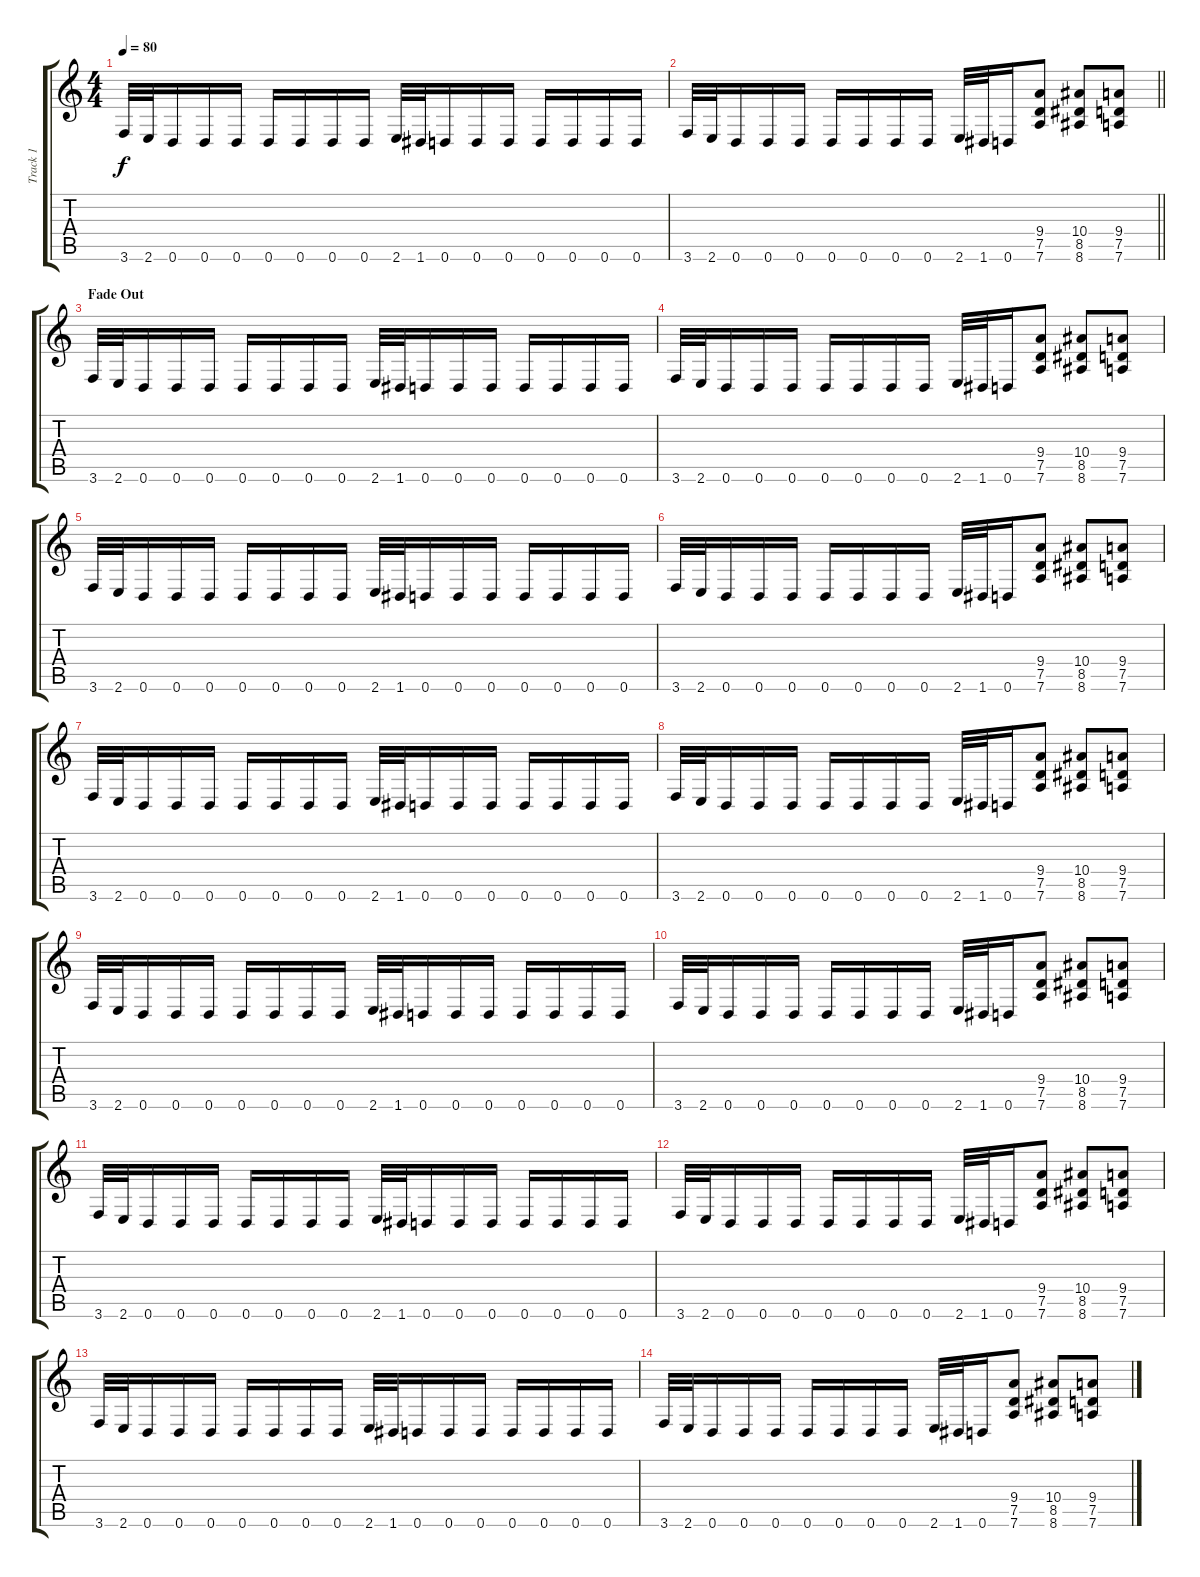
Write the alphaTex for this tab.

\track ("Track 1" "Track 1") {instrument distortionguitar}
\staff {score tabs}
\tuning (D4 A3 F3 C3 G2 D2) {hide}
\ts (4 4)
\tempo 80
\clef g2
\ks c
3.6.32{dy f} 2.6.32 0.6.16 0.6.16 0.6.16 0.6.16 0.6.16 0.6.16 0.6.16 2.6.32 1.6.32 0.6.16 0.6.16 0.6.16 0.6.16 0.6.16 0.6.16 0.6.16 |
\barLineRight lightlight
3.6.32 2.6.32 0.6.16 0.6.16 0.6.16 0.6.16 0.6.16 0.6.16 0.6.16 2.6.32 1.6.32 0.6.16 (9.4 7.5 7.6).8 (10.4 8.5 8.6).8 (9.4 7.5 7.6).8 |
\section ("" "Fade Out")
3.6.32{volume 10} 2.6.32 0.6.16 0.6.16 0.6.16 0.6.16 0.6.16 0.6.16 0.6.16 2.6.32 1.6.32 0.6.16 0.6.16 0.6.16 0.6.16 0.6.16 0.6.16 0.6.16 |
3.6.32 2.6.32 0.6.16 0.6.16 0.6.16 0.6.16 0.6.16 0.6.16 0.6.16 2.6.32 1.6.32 0.6.16 (9.4 7.5 7.6).8 (10.4 8.5 8.6).8 (9.4 7.5 7.6).8 |
3.6.32 2.6.32 0.6.16 0.6.16 0.6.16 0.6.16 0.6.16 0.6.16 0.6.16 2.6.32 1.6.32 0.6.16 0.6.16 0.6.16 0.6.16 0.6.16 0.6.16 0.6.16 |
3.6.32 2.6.32 0.6.16 0.6.16 0.6.16 0.6.16 0.6.16 0.6.16 0.6.16 2.6.32 1.6.32 0.6.16 (9.4 7.5 7.6).8 (10.4 8.5 8.6).8 (9.4 7.5 7.6).8 |
3.6.32{volume 5} 2.6.32 0.6.16 0.6.16 0.6.16 0.6.16 0.6.16 0.6.16 0.6.16 2.6.32 1.6.32 0.6.16 0.6.16 0.6.16 0.6.16 0.6.16 0.6.16 0.6.16 |
3.6.32 2.6.32 0.6.16 0.6.16 0.6.16 0.6.16 0.6.16 0.6.16 0.6.16 2.6.32 1.6.32 0.6.16 (9.4 7.5 7.6).8 (10.4 8.5 8.6).8 (9.4 7.5 7.6).8 |
3.6.32 2.6.32 0.6.16 0.6.16 0.6.16 0.6.16 0.6.16 0.6.16 0.6.16 2.6.32 1.6.32 0.6.16 0.6.16 0.6.16 0.6.16 0.6.16 0.6.16 0.6.16 |
3.6.32 2.6.32 0.6.16 0.6.16 0.6.16 0.6.16 0.6.16 0.6.16 0.6.16 2.6.32 1.6.32 0.6.16 (9.4 7.5 7.6).8 (10.4 8.5 8.6).8 (9.4 7.5 7.6).8 |
3.6.32{volume 0} 2.6.32 0.6.16 0.6.16 0.6.16 0.6.16 0.6.16 0.6.16 0.6.16 2.6.32 1.6.32 0.6.16 0.6.16 0.6.16 0.6.16 0.6.16 0.6.16 0.6.16 |
3.6.32 2.6.32 0.6.16 0.6.16 0.6.16 0.6.16 0.6.16 0.6.16 0.6.16 2.6.32 1.6.32 0.6.16 (9.4 7.5 7.6).8 (10.4 8.5 8.6).8 (9.4 7.5 7.6).8 |
3.6.32 2.6.32 0.6.16 0.6.16 0.6.16 0.6.16 0.6.16 0.6.16 0.6.16 2.6.32 1.6.32 0.6.16 0.6.16 0.6.16 0.6.16 0.6.16 0.6.16 0.6.16 |
3.6.32 2.6.32 0.6.16 0.6.16 0.6.16 0.6.16 0.6.16 0.6.16 0.6.16 2.6.32 1.6.32 0.6.16 (9.4 7.5 7.6).8 (10.4 8.5 8.6).8 (9.4 7.5 7.6).8
